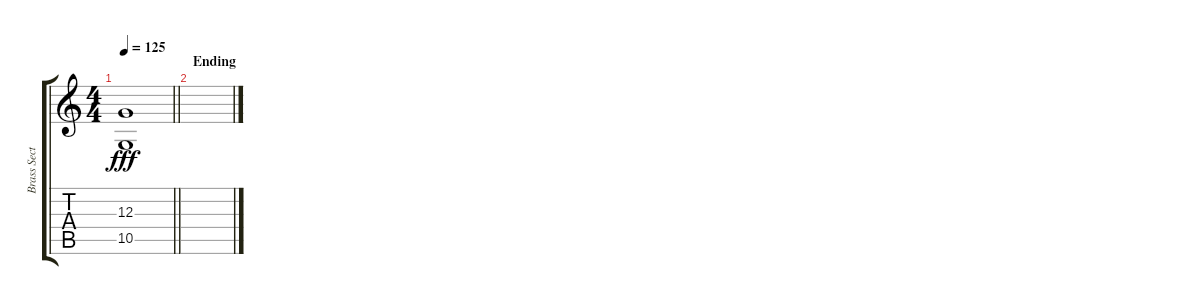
\track ("Brass Section" "Brass Sect") {instrument brasssection}
\staff {score tabs}
\tuning (E4 B3 G3 D3 A2 E2) {hide}
\ts (4 4)
\tempo 125
\clef g2
\barLineRight lightlight
\ks c
(12.3 10.5).1{dy fff} |
\section ("" "Ending")
